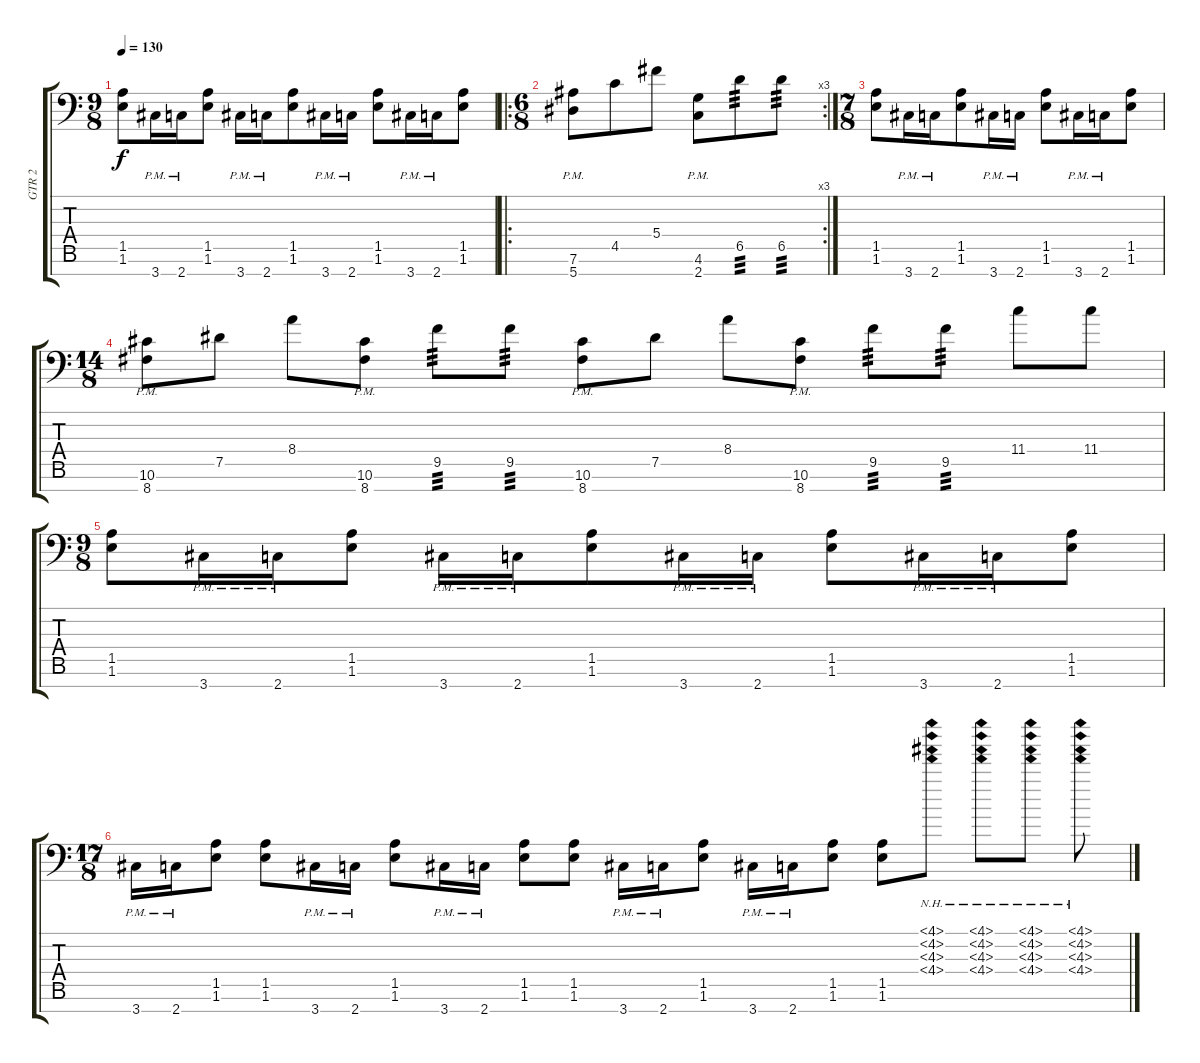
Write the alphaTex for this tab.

\track ("GTR 2" "GTR 2") {instrument overdrivenguitar}
\staff {score tabs}
\tuning (Eb4 Bb3 Gb3 Db3 Ab2 Eb2 Bb1) {hide}
\ts (9 8)
\tempo 130
\clef f4
\ks c
(1.5 1.6).8{dy f} 3.7{pm}.16 2.7{pm}.16 (1.5 1.6).8 3.7{pm}.16 2.7{pm}.16 (1.5 1.6).8 3.7{pm}.16 2.7{pm}.16 (1.5 1.6).8 3.7{pm}.16 2.7{pm}.16 (1.5 1.6).8 |
\ro
\rc 3
\ts (6 8)
(7.6{pm} 5.7{pm}).8 4.5.8 5.4.8 (4.6{pm} 2.7{pm}).8 6.5.8{tp 3} 6.5.8{tp 3} |
\ts (7 8)
(1.5 1.6).8 3.7{pm}.16 2.7{pm}.16 (1.5 1.6).8 3.7{pm}.16 2.7{pm}.16 (1.5 1.6).8 3.7{pm}.16 2.7{pm}.16 (1.5 1.6).8 |
\ts (14 8)
(10.6{pm} 8.7{pm}).8 7.5.8 8.4.8 (10.6{pm} 8.7{pm}).8 9.5.8{tp 3} 9.5.8{tp 3} (10.6{pm} 8.7{pm}).8 7.5.8 8.4.8 (10.6{pm} 8.7{pm}).8 9.5.8{tp 3} 9.5.8{tp 3} 11.4.8 11.4.8 |
\ts (9 8)
(1.5 1.6).8 3.7{pm}.16 2.7{pm}.16 (1.5 1.6).8 3.7{pm}.16 2.7{pm}.16 (1.5 1.6).8 3.7{pm}.16 2.7{pm}.16 (1.5 1.6).8 3.7{pm}.16 2.7{pm}.16 (1.5 1.6).8 |
\ts (17 8)
3.7{pm}.16 2.7{pm}.16 (1.5 1.6).8 (1.5 1.6).8 3.7{pm}.16 2.7{pm}.16 (1.5 1.6).8 3.7{pm}.16 2.7{pm}.16 (1.5 1.6).8 (1.5 1.6).8 3.7{pm}.16 2.7{pm}.16 (1.5 1.6).8 3.7{pm}.16 2.7{pm}.16 (1.5 1.6).8 (1.5 1.6).8 (4.1{nh} 4.2{nh} 4.3{nh} 4.4{nh}).8 (4.1{nh} 4.2{nh} 4.3{nh} 4.4{nh}).8 (4.1{nh} 4.2{nh} 4.3{nh} 4.4{nh}).8 (4.1{nh} 4.2{nh} 4.3{nh} 4.4{nh}).8
